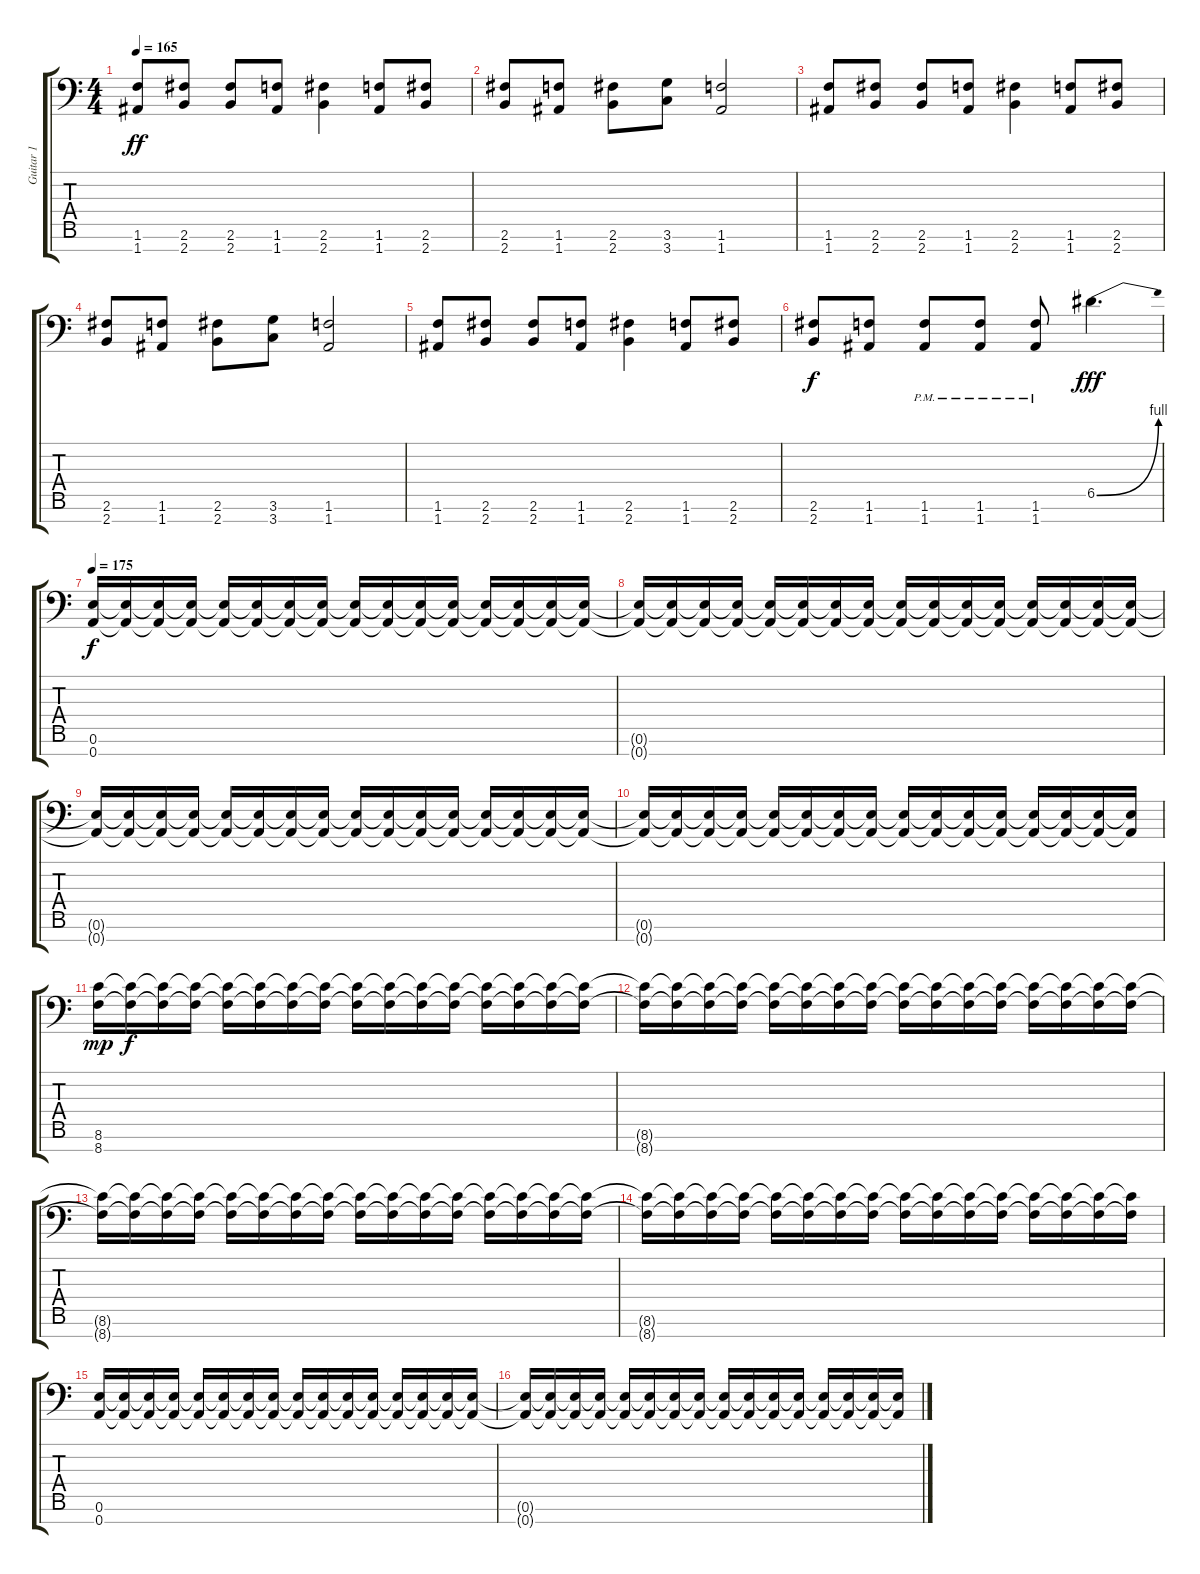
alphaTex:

\track ("Guitar 1" "Guitar 1") {instrument distortionguitar}
\staff {score tabs}
\tuning (E4 B3 G3 D3 A2 E2 A1) {hide}
\ts (4 4)
\tempo 165
\clef f4
\ks c
(1.6 1.7).8{dy ff} (2.6 2.7).8 (2.6 2.7).8 (1.6 1.7).8 (2.6 2.7).4 (1.6 1.7).8 (2.6 2.7).8 |
(2.6 2.7).8 (1.6 1.7).8 (2.6 2.7).8 (3.6 3.7).8 (1.6 1.7).2 |
(1.6 1.7).8 (2.6 2.7).8 (2.6 2.7).8 (1.6 1.7).8 (2.6 2.7).4 (1.6 1.7).8 (2.6 2.7).8 |
(2.6 2.7).8 (1.6 1.7).8 (2.6 2.7).8 (3.6 3.7).8 (1.6 1.7).2 |
(1.6 1.7).8 (2.6 2.7).8 (2.6 2.7).8 (1.6 1.7).8 (2.6 2.7).4 (1.6 1.7).8 (2.6 2.7).8 |
(2.6 2.7).8{dy f} (1.6 1.7).8 (1.6{pm} 1.7{pm}).8 (1.6{pm} 1.7{pm}).8 (1.6{pm} 1.7{pm}).8 6.5{be (bend 0 0 60 4)}.4{d dy fff} |
\tempo 175
(0.6 0.7).16{dy f balance 8} (0.6{t} 0.7{t}).16{volume 11} (0.6{t} 0.7{t}).16{volume 13} (0.6{t} 0.7{t}).16{volume 11} (0.6{t} 0.7{t}).16{volume 13} (0.6{t} 0.7{t}).16{volume 11} (0.6{t} 0.7{t}).16{volume 13} (0.6{t} 0.7{t}).16{volume 11} (0.6{t} 0.7{t}).16{volume 13} (0.6{t} 0.7{t}).16{volume 11} (0.6{t} 0.7{t}).16{volume 13} (0.6{t} 0.7{t}).16{volume 11} (0.6{t} 0.7{t}).16{volume 13} (0.6{t} 0.7{t}).16{volume 11} (0.6{t} 0.7{t}).16{volume 13} (0.6{t} 0.7{t}).16{volume 11} |
(0.6{t} 0.7{t}).16{volume 13} (0.6{t} 0.7{t}).16{volume 11} (0.6{t} 0.7{t}).16{volume 13} (0.6{t} 0.7{t}).16{volume 11} (0.6{t} 0.7{t}).16{volume 13} (0.6{t} 0.7{t}).16{volume 11} (0.6{t} 0.7{t}).16{volume 13} (0.6{t} 0.7{t}).16{volume 11} (0.6{t} 0.7{t}).16{volume 13} (0.6{t} 0.7{t}).16{volume 11} (0.6{t} 0.7{t}).16{volume 13} (0.6{t} 0.7{t}).16{volume 11} (0.6{t} 0.7{t}).16{volume 13} (0.6{t} 0.7{t}).16{volume 11} (0.6{t} 0.7{t}).16{volume 13} (0.6{t} 0.7{t}).16{volume 11} |
(0.6{t} 0.7{t}).16{volume 13} (0.6{t} 0.7{t}).16{volume 11} (0.6{t} 0.7{t}).16{volume 13} (0.6{t} 0.7{t}).16{volume 11} (0.6{t} 0.7{t}).16{volume 13} (0.6{t} 0.7{t}).16{volume 11} (0.6{t} 0.7{t}).16{volume 13} (0.6{t} 0.7{t}).16{volume 11} (0.6{t} 0.7{t}).16{volume 13} (0.6{t} 0.7{t}).16{volume 11} (0.6{t} 0.7{t}).16{volume 13} (0.6{t} 0.7{t}).16{volume 11} (0.6{t} 0.7{t}).16{volume 13} (0.6{t} 0.7{t}).16{volume 11} (0.6{t} 0.7{t}).16{volume 13} (0.6{t} 0.7{t}).16{volume 11} |
(0.6{t} 0.7{t}).16{volume 13} (0.6{t} 0.7{t}).16{volume 11} (0.6{t} 0.7{t}).16{volume 13} (0.6{t} 0.7{t}).16{volume 11} (0.6{t} 0.7{t}).16{volume 13} (0.6{t} 0.7{t}).16{volume 11} (0.6{t} 0.7{t}).16{volume 13} (0.6{t} 0.7{t}).16{volume 11} (0.6{t} 0.7{t}).16{volume 13} (0.6{t} 0.7{t}).16{volume 11} (0.6{t} 0.7{t}).16{volume 13} (0.6{t} 0.7{t}).16{volume 11} (0.6{t} 0.7{t}).16{volume 13} (0.6{t} 0.7{t}).16{volume 11} (0.6{t} 0.7{t}).16{volume 13} (0.6{t} 0.7{t}).16{volume 11} |
(8.6 8.7).16{dy mp volume 13} (8.6{t} 8.7{t}).16{dy f volume 11} (8.6{t} 8.7{t}).16{volume 13} (8.6{t} 8.7{t}).16{volume 11} (8.6{t} 8.7{t}).16{volume 13} (8.6{t} 8.7{t}).16{volume 11} (8.6{t} 8.7{t}).16{volume 13} (8.6{t} 8.7{t}).16{volume 11} (8.6{t} 8.7{t}).16{volume 13} (8.6{t} 8.7{t}).16{volume 11} (8.6{t} 8.7{t}).16{volume 13} (8.6{t} 8.7{t}).16{volume 11} (8.6{t} 8.7{t}).16{volume 13} (8.6{t} 8.7{t}).16{volume 11} (8.6{t} 8.7{t}).16{volume 13} (8.6{t} 8.7{t}).16{volume 11} |
(8.6{t} 8.7{t}).16{volume 13} (8.6{t} 8.7{t}).16{volume 11} (8.6{t} 8.7{t}).16{volume 13} (8.6{t} 8.7{t}).16{volume 11} (8.6{t} 8.7{t}).16{volume 13} (8.6{t} 8.7{t}).16{volume 11} (8.6{t} 8.7{t}).16{volume 13} (8.6{t} 8.7{t}).16{volume 11} (8.6{t} 8.7{t}).16{volume 13} (8.6{t} 8.7{t}).16{volume 11} (8.6{t} 8.7{t}).16{volume 13} (8.6{t} 8.7{t}).16{volume 11} (8.6{t} 8.7{t}).16{volume 13} (8.6{t} 8.7{t}).16{volume 11} (8.6{t} 8.7{t}).16{volume 13} (8.6{t} 8.7{t}).16{volume 11} |
(8.6{t} 8.7{t}).16{volume 13} (8.6{t} 8.7{t}).16{volume 11} (8.6{t} 8.7{t}).16{volume 13} (8.6{t} 8.7{t}).16{volume 11} (8.6{t} 8.7{t}).16{volume 13} (8.6{t} 8.7{t}).16{volume 11} (8.6{t} 8.7{t}).16{volume 13} (8.6{t} 8.7{t}).16{volume 11} (8.6{t} 8.7{t}).16{volume 13} (8.6{t} 8.7{t}).16{volume 11} (8.6{t} 8.7{t}).16{volume 13} (8.6{t} 8.7{t}).16{volume 11} (8.6{t} 8.7{t}).16{volume 13} (8.6{t} 8.7{t}).16{volume 11} (8.6{t} 8.7{t}).16{volume 13} (8.6{t} 8.7{t}).16{volume 11} |
(8.6{t} 8.7{t}).16{volume 13} (8.6{t} 8.7{t}).16{volume 11} (8.6{t} 8.7{t}).16{volume 13} (8.6{t} 8.7{t}).16{volume 11} (8.6{t} 8.7{t}).16{volume 13} (8.6{t} 8.7{t}).16{volume 11} (8.6{t} 8.7{t}).16{volume 13} (8.6{t} 8.7{t}).16{volume 11} (8.6{t} 8.7{t}).16{volume 13} (8.6{t} 8.7{t}).16{volume 11} (8.6{t} 8.7{t}).16{volume 13} (8.6{t} 8.7{t}).16{volume 11} (8.6{t} 8.7{t}).16{volume 13} (8.6{t} 8.7{t}).16{volume 11} (8.6{t} 8.7{t}).16{volume 13} (8.6{t} 8.7{t}).16{volume 11} |
(0.6 0.7).16{balance 8} (0.6{t} 0.7{t}).16{volume 11} (0.6{t} 0.7{t}).16{volume 13} (0.6{t} 0.7{t}).16{volume 11} (0.6{t} 0.7{t}).16{volume 13} (0.6{t} 0.7{t}).16{volume 11} (0.6{t} 0.7{t}).16{volume 13} (0.6{t} 0.7{t}).16{volume 11} (0.6{t} 0.7{t}).16{volume 13} (0.6{t} 0.7{t}).16{volume 11} (0.6{t} 0.7{t}).16{volume 13} (0.6{t} 0.7{t}).16{volume 11} (0.6{t} 0.7{t}).16{volume 13} (0.6{t} 0.7{t}).16{volume 11} (0.6{t} 0.7{t}).16{volume 13} (0.6{t} 0.7{t}).16{volume 11} |
(0.6{t} 0.7{t}).16{volume 13} (0.6{t} 0.7{t}).16{volume 11} (0.6{t} 0.7{t}).16{volume 13} (0.6{t} 0.7{t}).16{volume 11} (0.6{t} 0.7{t}).16{volume 13} (0.6{t} 0.7{t}).16{volume 11} (0.6{t} 0.7{t}).16{volume 13} (0.6{t} 0.7{t}).16{volume 11} (0.6{t} 0.7{t}).16{volume 13} (0.6{t} 0.7{t}).16{volume 11} (0.6{t} 0.7{t}).16{volume 13} (0.6{t} 0.7{t}).16{volume 11} (0.6{t} 0.7{t}).16{volume 13} (0.6{t} 0.7{t}).16{volume 11} (0.6{t} 0.7{t}).16{volume 13} (0.6{t} 0.7{t}).16{volume 11}
